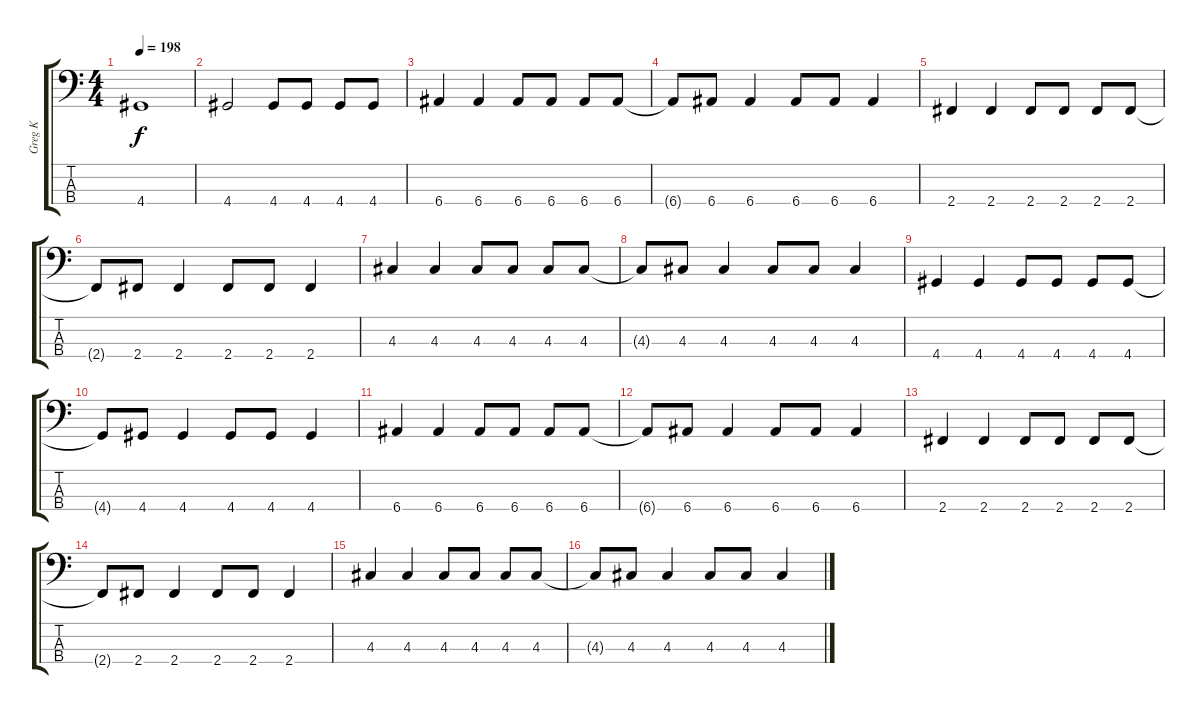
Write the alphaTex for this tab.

\track ("Greg K" "Greg K") {instrument electricbassfinger}
\staff {score tabs}
\tuning (G2 D2 A1 E1) {hide}
\ts (4 4)
\tempo 198
\clef f4
\ks c
4.4.1{dy f} |
4.4.2 4.4.8 4.4.8 4.4.8 4.4.8 |
6.4.4 6.4.4 6.4.8 6.4.8 6.4.8 6.4.8 |
6.4{t}.8 6.4.8 6.4.4 6.4.8 6.4.8 6.4.4 |
2.4.4 2.4.4 2.4.8 2.4.8 2.4.8 2.4.8 |
2.4{t}.8 2.4.8 2.4.4 2.4.8 2.4.8 2.4.4 |
4.3.4 4.3.4 4.3.8 4.3.8 4.3.8 4.3.8 |
4.3{t}.8 4.3.8 4.3.4 4.3.8 4.3.8 4.3.4 |
4.4.4 4.4.4 4.4.8 4.4.8 4.4.8 4.4.8 |
4.4{t}.8 4.4.8 4.4.4 4.4.8 4.4.8 4.4.4 |
6.4.4 6.4.4 6.4.8 6.4.8 6.4.8 6.4.8 |
6.4{t}.8 6.4.8 6.4.4 6.4.8 6.4.8 6.4.4 |
2.4.4 2.4.4 2.4.8 2.4.8 2.4.8 2.4.8 |
2.4{t}.8 2.4.8 2.4.4 2.4.8 2.4.8 2.4.4 |
4.3.4 4.3.4 4.3.8 4.3.8 4.3.8 4.3.8 |
4.3{t}.8 4.3.8 4.3.4 4.3.8 4.3.8 4.3.4
